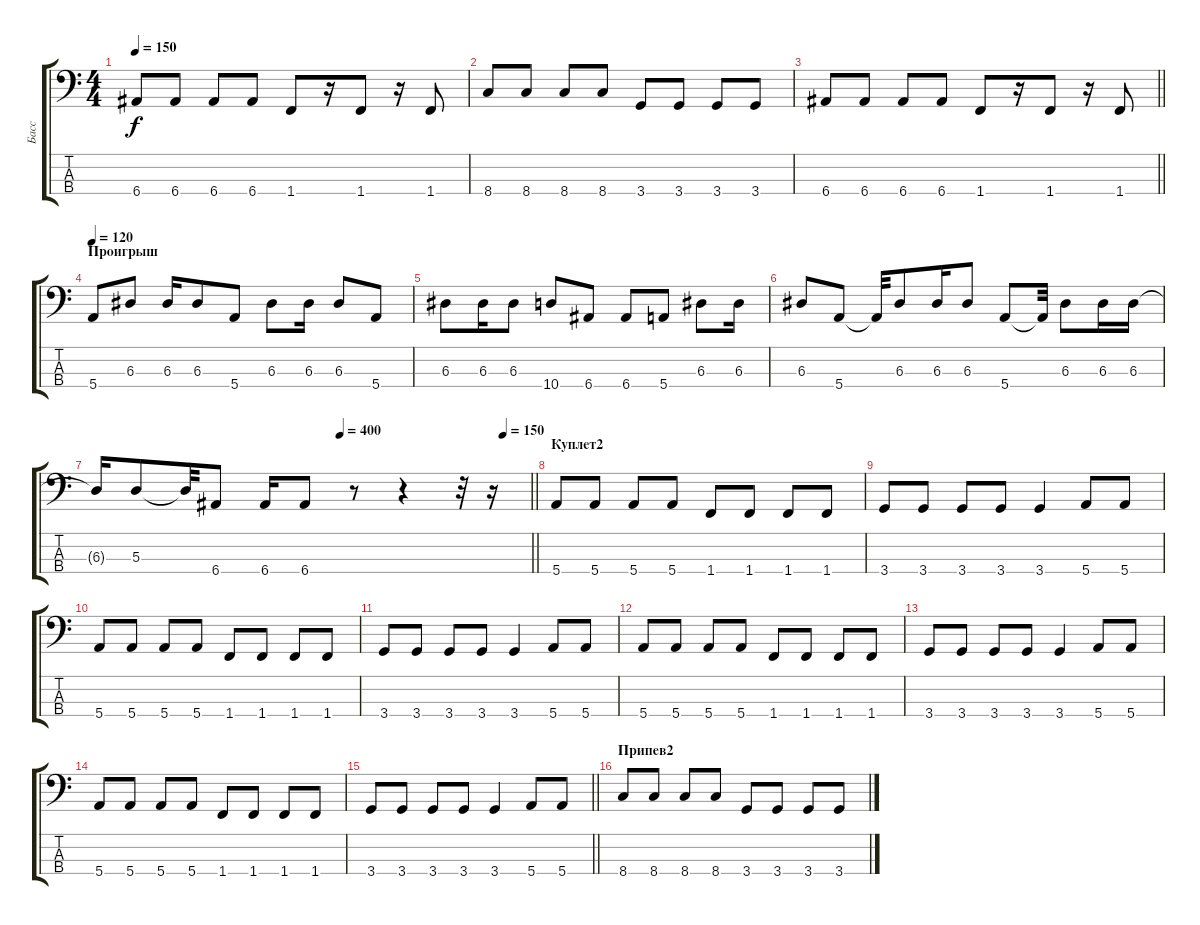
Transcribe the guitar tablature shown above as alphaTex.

\track ("Басс" "Басс") {instrument electricbasspick}
\staff {score tabs}
\tuning (G2 D2 A1 E1) {hide}
\ts (4 4)
\tempo 150
\clef f4
\ks c
6.4.8{dy f} 6.4.8 6.4.8 6.4.8 1.4.8 r.16 1.4.8 r.16 1.4.8 |
8.4.8 8.4.8 8.4.8 8.4.8 3.4.8 3.4.8 3.4.8 3.4.8 |
\barLineRight lightlight
6.4.8 6.4.8 6.4.8 6.4.8 1.4.8 r.16 1.4.8 r.16 1.4.8 |
\section ("" "Проигрыш")
\tempo 120
5.4.8 6.3.8 6.3.16 6.3.8 5.4.8 6.3.8 6.3.16 6.3.8 5.4.8 |
6.3.8 6.3.16 6.3.8 10.4.8 6.4.8 6.4.8 5.4.8 6.3.8 6.3.16 |
6.3.8 5.4.8 5.4{t}.32 6.3.8 6.3.16 6.3.8 5.4.8 5.4{t}.32 6.3.8 6.3.16 6.3.16 |
\tempo (400 0.5625)
\tempo (150 0.9375)
\barLineRight lightlight
6.3{t}.16 5.3.8 5.3{t}.32 6.4.8 6.4.16 6.4.8 r.8 r.4 r.32 r.16 |
\section ("" "Куплет2")
5.4.8 5.4.8 5.4.8 5.4.8 1.4.8 1.4.8 1.4.8 1.4.8 |
3.4.8 3.4.8 3.4.8 3.4.8 3.4.4 5.4.8 5.4.8 |
5.4.8 5.4.8 5.4.8 5.4.8 1.4.8 1.4.8 1.4.8 1.4.8 |
3.4.8 3.4.8 3.4.8 3.4.8 3.4.4 5.4.8 5.4.8 |
5.4.8 5.4.8 5.4.8 5.4.8 1.4.8 1.4.8 1.4.8 1.4.8 |
3.4.8 3.4.8 3.4.8 3.4.8 3.4.4 5.4.8 5.4.8 |
5.4.8 5.4.8 5.4.8 5.4.8 1.4.8 1.4.8 1.4.8 1.4.8 |
\barLineRight lightlight
3.4.8 3.4.8 3.4.8 3.4.8 3.4.4 5.4.8 5.4.8 |
\section ("" "Припев2")
8.4.8 8.4.8 8.4.8 8.4.8 3.4.8 3.4.8 3.4.8 3.4.8
